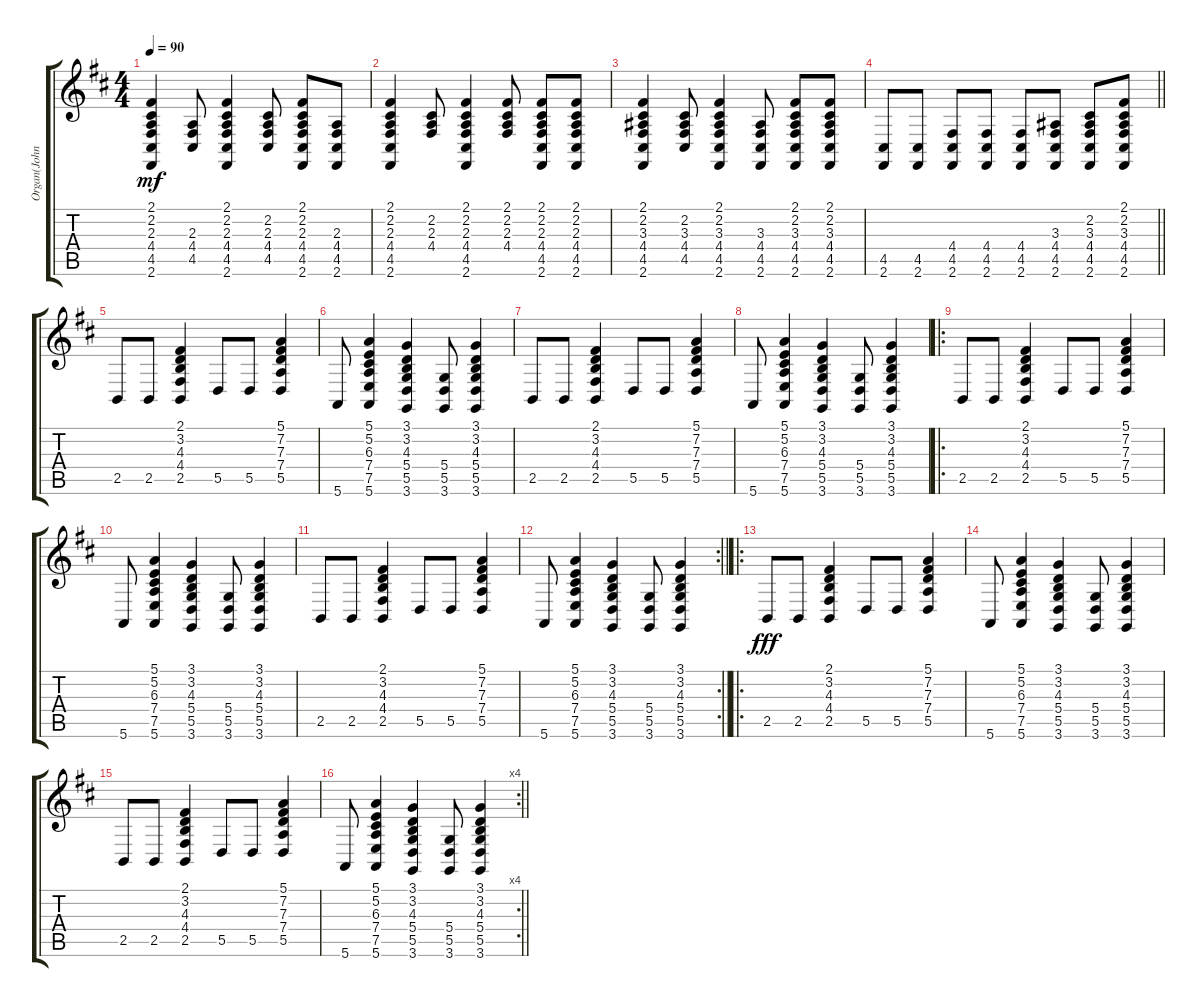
\track ("Organ(John Frusciante)" "Organ(John") {instrument stringensemble2}
\staff {score tabs}
\tuning (E4 B3 G3 D3 A2 E2) {hide}
\ts (4 4)
\tempo 90
\clef g2
\ks d
(2.1 2.2 2.3 4.4 4.5 2.6).4{dy mf} (2.3 4.4 4.5).8 (2.1 2.2 2.3 4.4 4.5 2.6).4 (2.2 2.3 4.4 4.5).8 (2.1 2.2 2.3 4.4 4.5 2.6).8 (2.3 4.4 4.5 2.6).8 |
(2.1 2.2 2.3 4.4 4.5 2.6).4 (2.2 2.3 4.4).8 (2.1 2.2 2.3 4.4 4.5 2.6).4 (2.1 2.2 2.3 4.4).8 (2.1 2.2 2.3 4.4 4.5 2.6).8 (2.1 2.2 2.3 4.4 4.5 2.6).8 |
(2.1 2.2 3.3 4.4 4.5 2.6).4 (2.2 3.3 4.4 4.5).8 (2.1 2.2 3.3 4.4 4.5 2.6).4 (3.3 4.4 4.5 2.6).8 (2.1 2.2 3.3 4.4 4.5 2.6).8 (2.1 2.2 3.3 4.4 4.5 2.6).8 |
\barLineRight lightlight
(4.5 2.6).8 (4.5 2.6).8 (4.4 4.5 2.6).8 (4.4 4.5 2.6).8 (4.4 4.5 2.6).8 (3.3 4.4 4.5 2.6).8 (2.2 3.3 4.4 4.5 2.6).8 (2.1 2.2 3.3 4.4 4.5 2.6).8 |
2.5.8{instrument drawbarorgan} 2.5.8 (2.1 3.2 4.3 4.4 2.5).4 5.5.8 5.5.8 (5.1 7.2 7.3 7.4 5.5).4 |
5.6.8 (5.1 5.2 6.3 7.4 7.5 5.6).4 (3.1 3.2 4.3 5.4 5.5 3.6).4 (5.4 5.5 3.6).8 (3.1 3.2 4.3 5.4 5.5 3.6).4 |
2.5.8 2.5.8 (2.1 3.2 4.3 4.4 2.5).4 5.5.8 5.5.8 (5.1 7.2 7.3 7.4 5.5).4 |
5.6.8 (5.1 5.2 6.3 7.4 7.5 5.6).4 (3.1 3.2 4.3 5.4 5.5 3.6).4 (5.4 5.5 3.6).8 (3.1 3.2 4.3 5.4 5.5 3.6).4 |
\ro
2.5.8 2.5.8 (2.1 3.2 4.3 4.4 2.5).4 5.5.8 5.5.8 (5.1 7.2 7.3 7.4 5.5).4 |
5.6.8 (5.1 5.2 6.3 7.4 7.5 5.6).4 (3.1 3.2 4.3 5.4 5.5 3.6).4 (5.4 5.5 3.6).8 (3.1 3.2 4.3 5.4 5.5 3.6).4 |
2.5.8 2.5.8 (2.1 3.2 4.3 4.4 2.5).4 5.5.8 5.5.8 (5.1 7.2 7.3 7.4 5.5).4 |
\rc 2
\barLineRight lightlight
5.6.8 (5.1 5.2 6.3 7.4 7.5 5.6).4 (3.1 3.2 4.3 5.4 5.5 3.6).4 (5.4 5.5 3.6).8 (3.1 3.2 4.3 5.4 5.5 3.6).4 |
\ro
2.5.8{dy fff} 2.5.8 (2.1 3.2 4.3 4.4 2.5).4 5.5.8 5.5.8 (5.1 7.2 7.3 7.4 5.5).4 |
5.6.8 (5.1 5.2 6.3 7.4 7.5 5.6).4 (3.1 3.2 4.3 5.4 5.5 3.6).4 (5.4 5.5 3.6).8 (3.1 3.2 4.3 5.4 5.5 3.6).4 |
2.5.8 2.5.8 (2.1 3.2 4.3 4.4 2.5).4 5.5.8 5.5.8 (5.1 7.2 7.3 7.4 5.5).4 |
\rc 4
\barLineRight lightlight
5.6.8 (5.1 5.2 6.3 7.4 7.5 5.6).4 (3.1 3.2 4.3 5.4 5.5 3.6).4 (5.4 5.5 3.6).8 (3.1 3.2 4.3 5.4 5.5 3.6).4
